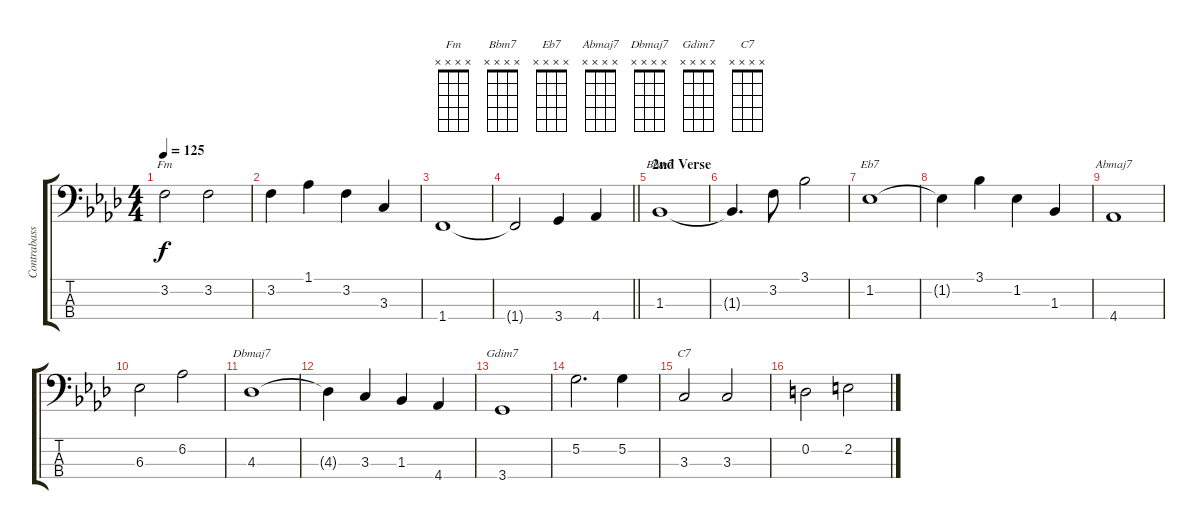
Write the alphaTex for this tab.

\track ("Contrabass" "Contrabass") {instrument fretlessbass}
\staff {score tabs}
\tuning (G2 D2 A1 E1) {hide}
\chord ("Fm" x x x x)
\chord ("Bbm7" x x x x)
\chord ("Eb7" x x x x)
\chord ("Abmaj7" x x x x)
\chord ("Dbmaj7" x x x x)
\chord ("Gdim7" x x x x)
\chord ("C7" x x x x)
\ts (4 4)
\tempo 125
\clef f4
\ks fminor
3.2.2{ch "Fm" dy f} 3.2.2 |
3.2.4 1.1.4 3.2.4 3.3.4 |
1.4.1 |
\barLineRight lightlight
1.4{t}.2 3.4.4 4.4.4 |
\section ("" "2nd Verse")
1.3.1{ch "Bbm7"} |
1.3{t}.4{d} 3.2.8 3.1.2 |
1.2.1{ch "Eb7"} |
1.2{t}.4 3.1.4 1.2.4 1.3.4 |
4.4.1{ch "Abmaj7"} |
6.3.2 6.2.2 |
4.3.1{ch "Dbmaj7"} |
4.3{t}.4 3.3.4 1.3.4 4.4.4 |
3.4.1{ch "Gdim7"} |
5.2.2{d} 5.2.4 |
3.3.2{ch "C7"} 3.3.2 |
0.2.2 2.2.2
